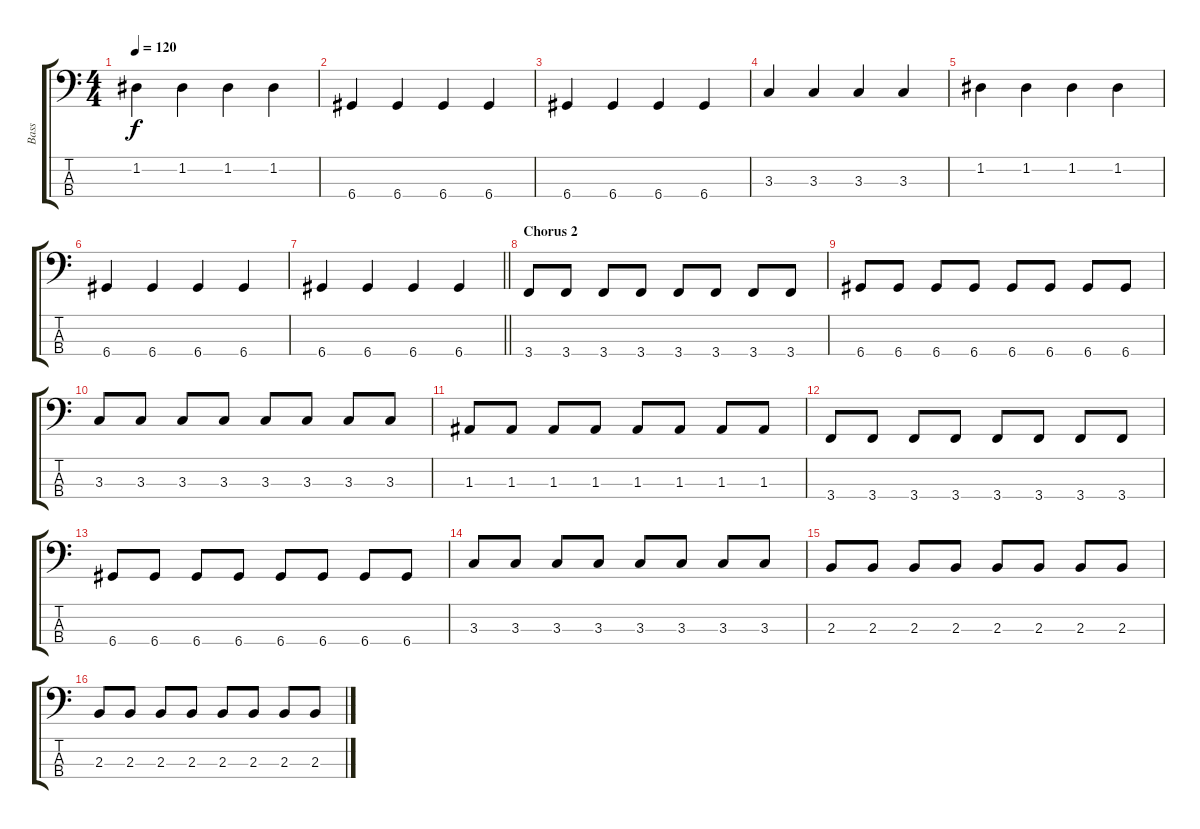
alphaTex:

\track ("Bass " "Bass ") {instrument electricbassfinger}
\staff {score tabs}
\tuning (G2 D2 A1 D1) {hide}
\ts (4 4)
\tempo 120
\clef f4
\ks c
1.2.4{dy f} 1.2.4 1.2.4 1.2.4 |
6.4.4 6.4.4 6.4.4 6.4.4 |
6.4.4 6.4.4 6.4.4 6.4.4 |
3.3.4 3.3.4 3.3.4 3.3.4 |
1.2.4 1.2.4 1.2.4 1.2.4 |
6.4.4 6.4.4 6.4.4 6.4.4 |
\barLineRight lightlight
6.4.4 6.4.4 6.4.4 6.4.4 |
\section ("" "Chorus 2")
3.4.8 3.4.8 3.4.8 3.4.8 3.4.8 3.4.8 3.4.8 3.4.8 |
6.4.8 6.4.8 6.4.8 6.4.8 6.4.8 6.4.8 6.4.8 6.4.8 |
3.3.8 3.3.8 3.3.8 3.3.8 3.3.8 3.3.8 3.3.8 3.3.8 |
1.3.8 1.3.8 1.3.8 1.3.8 1.3.8 1.3.8 1.3.8 1.3.8 |
3.4.8 3.4.8 3.4.8 3.4.8 3.4.8 3.4.8 3.4.8 3.4.8 |
6.4.8 6.4.8 6.4.8 6.4.8 6.4.8 6.4.8 6.4.8 6.4.8 |
3.3.8 3.3.8 3.3.8 3.3.8 3.3.8 3.3.8 3.3.8 3.3.8 |
2.3.8 2.3.8 2.3.8 2.3.8 2.3.8 2.3.8 2.3.8 2.3.8 |
2.3.8 2.3.8 2.3.8 2.3.8 2.3.8 2.3.8 2.3.8 2.3.8
